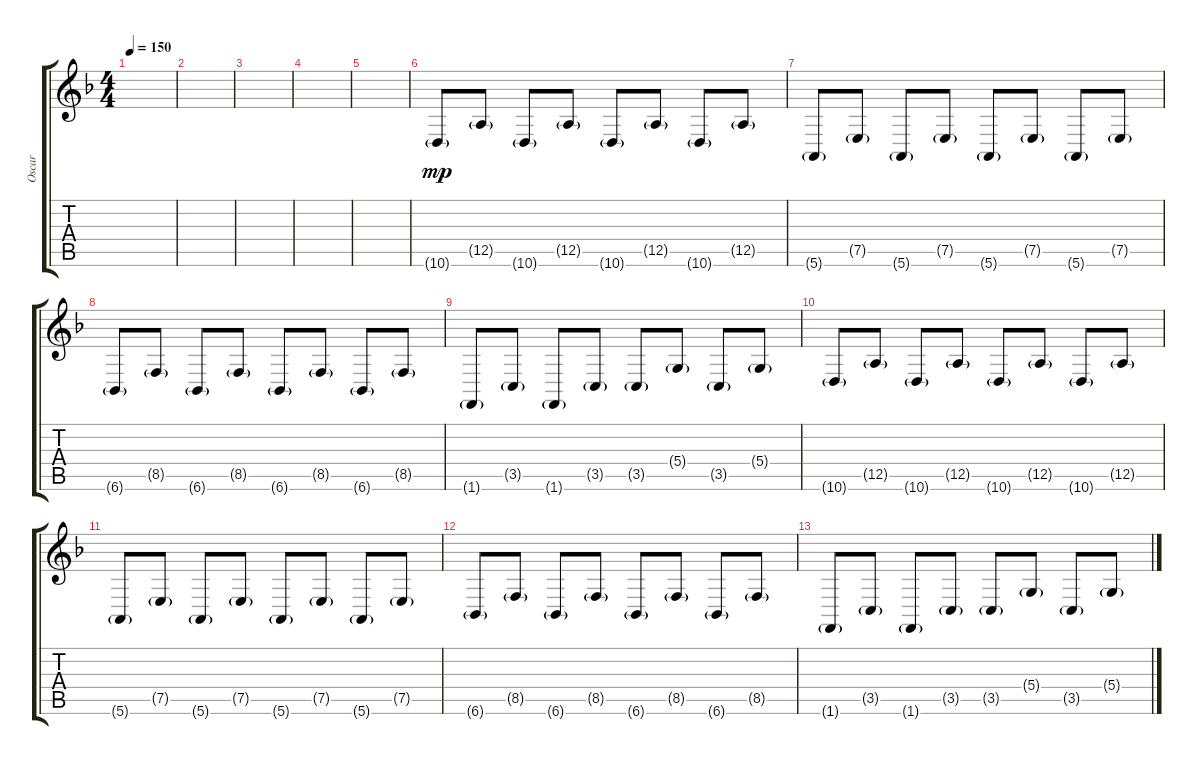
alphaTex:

\track ("Oscar" "Oscar") {instrument acousticgrandpiano}
\staff {score tabs}
\tuning (E4 B3 G3 D3 A2 E2) {hide}
\ts (4 4)
\tempo 150
\clef g2
\ks dminor
|
|
|
|
|
10.6{g}.8{dy mp volume 16} 12.5{g}.8 10.6{g}.8 12.5{g}.8 10.6{g}.8 12.5{g}.8 10.6{g}.8 12.5{g}.8 |
5.6{g}.8 7.5{g}.8 5.6{g}.8 7.5{g}.8 5.6{g}.8 7.5{g}.8 5.6{g}.8 7.5{g}.8 |
6.6{g}.8 8.5{g}.8 6.6{g}.8 8.5{g}.8 6.6{g}.8 8.5{g}.8 6.6{g}.8 8.5{g}.8 |
1.6{g}.8 3.5{g}.8 1.6{g}.8 3.5{g}.8 3.5{g}.8 5.4{g}.8 3.5{g}.8 5.4{g}.8 |
10.6{g}.8 12.5{g}.8 10.6{g}.8 12.5{g}.8 10.6{g}.8 12.5{g}.8 10.6{g}.8 12.5{g}.8 |
5.6{g}.8 7.5{g}.8 5.6{g}.8 7.5{g}.8 5.6{g}.8 7.5{g}.8 5.6{g}.8 7.5{g}.8 |
6.6{g}.8 8.5{g}.8 6.6{g}.8 8.5{g}.8 6.6{g}.8 8.5{g}.8 6.6{g}.8 8.5{g}.8 |
1.6{g}.8 3.5{g}.8 1.6{g}.8 3.5{g}.8 3.5{g}.8 5.4{g}.8 3.5{g}.8 5.4{g}.8
